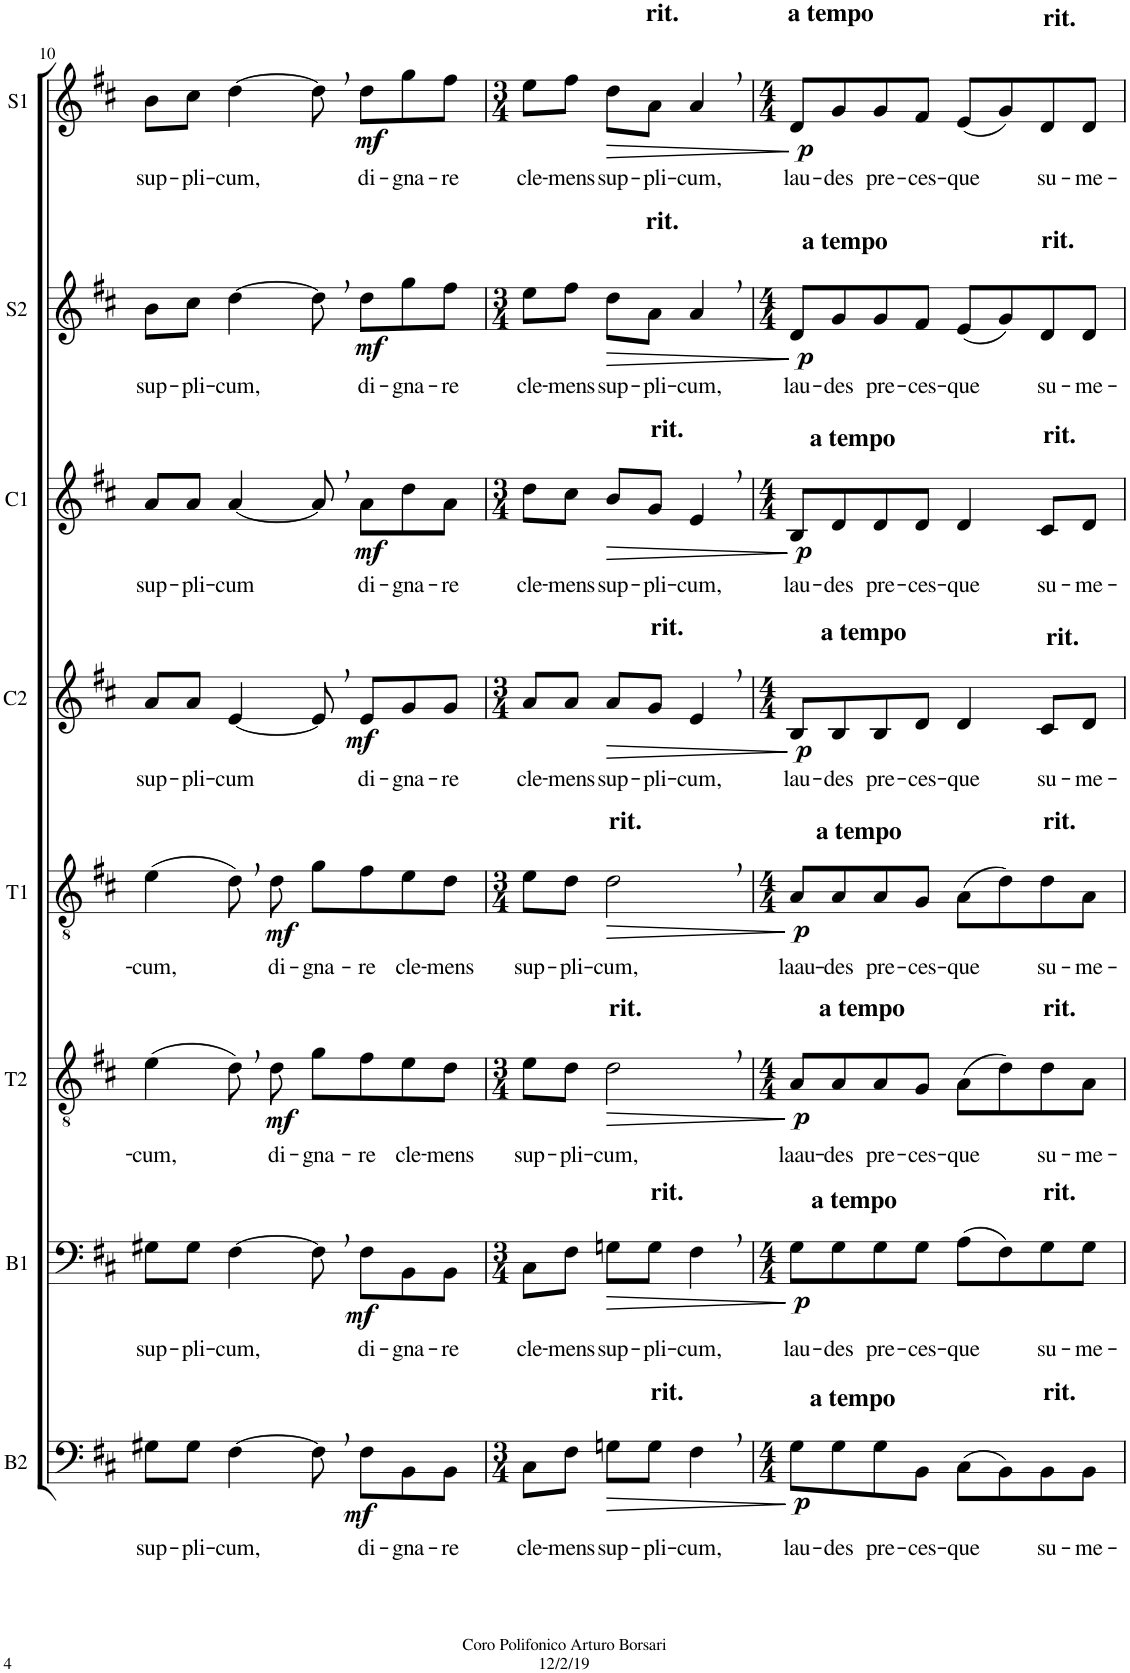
**kern	**text	**dynam	**kern	**text	**dynam	**kern	**text	**dynam	**kern	**text	**dynam	**kern	**text	**dynam	**kern	**text	**dynam	**kern	**text	**dynam	**kern	**text	**dynam
*part8	*part8	*part8	*part7	*part7	*part7	*part6	*part6	*part6	*part5	*part5	*part5	*part4	*part4	*part4	*part3	*part3	*part3	*part2	*part2	*part2	*part1	*part1	*part1
*staff8	*staff8	*staff8	*staff7	*staff7	*staff7	*staff6	*staff6	*staff6	*staff5	*staff5	*staff5	*staff4	*staff4	*staff4	*staff3	*staff3	*staff3	*staff2	*staff2	*staff2	*staff1	*staff1	*staff1
*I"Bassi II	*	*	*I"Bassi I	*	*	*I"Tenori II	*	*	*I"Tenori I	*	*	*I"Contralti II	*	*	*I"Contralti I	*	*	*I"Soprani II	*	*	*I"Soprani I	*	*
*I'B2	*	*	*I'B1	*	*	*I'T2	*	*	*I'T1	*	*	*I'C2	*	*	*I'C1	*	*	*I'S2	*	*	*I'S1	*	*
!!LO:PB:g=z
*clefF4	*	*	*clefF4	*	*	*clefGv2	*	*	*clefGv2	*	*	*clefG2	*	*	*clefG2	*	*	*clefG2	*	*	*clefG2	*	*
*	*	*	*	*	*	*	*	*	*	*	*	*	*	*	*	*	*	*Trd1c2	*	*	*Trd1c2	*	*
*k[f#c#]	*	*	*k[f#c#]	*	*	*k[f#c#]	*	*	*k[f#c#]	*	*	*k[f#c#]	*	*	*k[f#c#]	*	*	*k[f#c#]	*	*	*k[f#c#]	*	*
*D:	*	*	*D:	*	*	*D:	*	*	*D:	*	*	*D:	*	*	*D:	*	*	*D:	*	*	*D:	*	*
*M4/4	*	*	*M4/4	*	*	*M4/4	*	*	*M4/4	*	*	*M4/4	*	*	*M4/4	*	*	*M4/4	*	*	*M4/4	*	*
=10	=10	=10	=10	=10	=10	=10	=10	=10	=10	=10	=10	=10	=10	=10	=10	=10	=10	=10	=10	=10	=10	=10	=10
!	!LO:LY:b	!	!	!LO:LY:b	!	!	!LO:LY:b	!	!	!LO:LY:b	!	!	!LO:LY:b	!	!	!LO:LY:b	!	!	!LO:LY:b	!	!	!LO:LY:b	!
8G#X\L	sup-	.	8G#X\L	sup-	.	(4e\	-cum,	.	(4e\	-cum,	.	8a/L	sup-	.	8a/L	sup-	.	8b\L	sup-	.	8b\L	sup-	.
!	!LO:LY:b	!	!	!LO:LY:b	!	!	!	!	!	!	!	!	!LO:LY:b	!	!	!LO:LY:b	!	!	!LO:LY:b	!	!	!LO:LY:b	!
8G#\J	-pli-	.	8G#\J	-pli-	.	.	.	.	.	.	.	8a/J	-pli-	.	8a/J	-pli-	.	8cc#\J	-pli-	.	8cc#\J	-pli-	.
!	!LO:LY:b	!	!	!LO:LY:b	!	!	!	!	!	!	!	!	!LO:LY:b	!	!	!LO:LY:b	!	!	!LO:LY:b	!	!	!LO:LY:b	!
[4F#\	-cum,	.	[4F#\	-cum,	.	8d,\)	.	.	8d,\)	.	.	[4e/	-cum	.	[4a/	-cum	.	[4dd\	-cum,	.	[4dd\	-cum,	.
!	!	!	!	!	!	!	!LO:LY:b	!LO:DY:b	!	!LO:LY:b	!LO:DY:b	!	!	!	!	!	!	!	!	!	!	!	!
.	.	.	.	.	.	8d\	di-	mf	8d\	di-	mf	.	.	.	.	.	.	.	.	.	.	.	.
!	!	!	!	!	!	!	!LO:LY:b	!	!	!LO:LY:b	!	!	!	!	!	!	!	!	!	!	!	!	!
8F#,\]	.	.	8F#,\]	.	.	8g\L	-gna-	.	8g\L	-gna-	.	8e,/]	.	.	8a,/]	.	.	8dd,\]	.	.	8dd,\]	.	.
!	!LO:LY:b	!LO:DY:b	!	!LO:LY:b	!LO:DY:b	!	!LO:LY:b	!	!	!LO:LY:b	!	!	!LO:LY:b	!LO:DY:b	!	!LO:LY:b	!LO:DY:b	!	!LO:LY:b	!LO:DY:b	!	!LO:LY:b	!LO:DY:b
8F#\L	di-	mf	8F#\L	di-	mf	8f#\	-re	.	8f#\	-re	.	8e/L	di-	mf	8a\L	di-	mf	8dd\L	di-	mf	8dd\L	di-	mf
!	!LO:LY:b	!	!	!LO:LY:b	!	!	!LO:LY:b	!	!	!LO:LY:b	!	!	!LO:LY:b	!	!	!LO:LY:b	!	!	!LO:LY:b	!	!	!LO:LY:b	!
8BB\	-gna-	.	8BB\	-gna-	.	8e\	cle-	.	8e\	cle-	.	8g/	-gna-	.	8dd\	-gna-	.	8gg\	-gna-	.	8gg\	-gna-	.
!	!LO:LY:b	!	!	!LO:LY:b	!	!	!LO:LY:b	!	!	!LO:LY:b	!	!	!LO:LY:b	!	!	!LO:LY:b	!	!	!LO:LY:b	!	!	!LO:LY:b	!
8BB\J	-re	.	8BB\J	-re	.	8d\J	-mens	.	8d\J	-mens	.	8g/J	-re	.	8a\J	-re	.	8ff#\J	-re	.	8ff#\J	-re	.
=11	=11	=11	=11	=11	=11	=11	=11	=11	=11	=11	=11	=11	=11	=11	=11	=11	=11	=11	=11	=11	=11	=11	=11
*M3/4	*	*	*M3/4	*	*	*M3/4	*	*	*M3/4	*	*	*M3/4	*	*	*M3/4	*	*	*M3/4	*	*	*M3/4	*	*
!	!LO:LY:b	!	!	!LO:LY:b	!	!	!LO:LY:b	!	!	!LO:LY:b	!	!	!LO:LY:b	!	!	!LO:LY:b	!	!	!LO:LY:b	!	!	!LO:LY:b	!
8C#\L	cle-	.	8C#\L	cle-	.	8e\L	sup-	.	8e\L	sup-	.	8a/L	cle-	.	8dd\L	cle-	.	8ee\L	cle-	.	8ee\L	cle-	.
!	!LO:LY:b	!	!	!LO:LY:b	!	!	!LO:LY:b	!	!	!LO:LY:b	!	!	!LO:LY:b	!	!	!LO:LY:b	!	!	!LO:LY:b	!	!	!LO:LY:b	!
8F#\J	-mens	.	8F#\J	-mens	.	8d\J	-pli-	.	8d\J	-pli-	.	8a/J	-mens	.	8cc#\J	-mens	.	8ff#\J	-mens	.	8ff#\J	-mens	.
!	!	!	!	!	!	!	!	!	!LO:TX:a:B:t=rit.	!	!	!	!	!	!	!	!	!	!	!	!	!	!
!	!	!	!	!	!	!LO:TX:a:B:t=rit.	!	!	!	!	!	!	!	!	!	!	!	!	!	!	!	!	!
!	!LO:LY:b	!LO:HP:b	!	!LO:LY:b	!LO:HP:b	!	!LO:LY:b	!LO:HP:b	!	!LO:LY:b	!LO:HP:b	!	!LO:LY:b	!LO:HP:b	!	!LO:LY:b	!LO:HP:b	!	!LO:LY:b	!LO:HP:b	!	!LO:LY:b	!LO:HP:b
8Gn\L	sup-	>	8Gn\L	sup-	>	2d,\	-cum,	>	2d,\	-cum,	>	8a/L	sup-	>	8b/L	sup-	>	8dd\L	sup-	>	8dd\L	sup-	>
!	!	!	!	!	!	!	!	!	!	!	!	!	!	!	!	!	!	!	!	!	!LO:TX:a:B:t=rit.	!	!
!	!	!	!	!	!	!	!	!	!	!	!	!	!	!	!	!	!	!LO:TX:a:B:t=rit.	!	!	!	!	!
!	!	!	!	!	!	!	!	!	!	!	!	!	!	!	!LO:TX:a:B:t=rit.	!	!	!	!	!	!	!	!
!	!	!	!	!	!	!	!	!	!	!	!	!LO:TX:a:B:t=rit.	!	!	!	!	!	!	!	!	!	!	!
!	!	!	!LO:TX:a:B:t=rit.	!	!	!	!	!	!	!	!	!	!	!	!	!	!	!	!	!	!	!	!
!LO:TX:a:B:t=rit.	!	!	!	!	!	!	!	!	!	!	!	!	!	!	!	!	!	!	!	!	!	!	!
!	!LO:LY:b	!	!	!LO:LY:b	!	!	!	!	!	!	!	!	!LO:LY:b	!	!	!LO:LY:b	!	!	!LO:LY:b	!	!	!LO:LY:b	!
8G\J	-pli-	.	8G\J	-pli-	.	.	.	.	.	.	.	8g/J	-pli-	.	8g/J	-pli-	.	8a\J	-pli-	.	8a\J	-pli-	.
!	!LO:LY:b	!	!	!LO:LY:b	!	!	!	!	!	!	!	!	!LO:LY:b	!	!	!LO:LY:b	!	!	!LO:LY:b	!	!	!LO:LY:b	!
4F#,\	-cum,	.	4F#,\	-cum,	.	.	.	.	.	.	.	4e,/	-cum,	.	4e,/	-cum,	.	4a,/	-cum,	.	4a,/	-cum,	.
.	.	]	.	.	]	.	.	]	.	.	]	.	.	]	.	.	]	.	.	]	.	.	]
=12	=12	=12	=12	=12	=12	=12	=12	=12	=12	=12	=12	=12	=12	=12	=12	=12	=12	=12	=12	=12	=12	=12	=12
*M4/4	*	*	*M4/4	*	*	*M4/4	*	*	*M4/4	*	*	*M4/4	*	*	*M4/4	*	*	*M4/4	*	*	*M4/4	*	*
!	!	!	!	!	!	!	!	!	!	!	!	!	!	!	!	!	!	!	!	!	!LO:TX:a:B:t=a tempo	!	!
!	!	!	!	!	!	!	!	!	!	!	!	!	!	!	!	!	!	!LO:TX:a:B:t=a tempo	!	!	!	!	!
!	!	!	!	!	!	!	!	!	!	!	!	!	!	!	!LO:TX:a:B:t=a tempo	!	!	!	!	!	!	!	!
!	!	!	!	!	!	!	!	!	!	!	!	!LO:TX:a:B:t=a tempo	!	!	!	!	!	!	!	!	!	!	!
!	!	!	!	!	!	!	!	!	!LO:TX:a:B:t=a tempo	!	!	!	!	!	!	!	!	!	!	!	!	!	!
!	!	!	!	!	!	!LO:TX:a:B:t=a tempo	!	!	!	!	!	!	!	!	!	!	!	!	!	!	!	!	!
!	!	!	!LO:TX:a:B:t=a tempo	!	!	!	!	!	!	!	!	!	!	!	!	!	!	!	!	!	!	!	!
!LO:TX:a:B:t=a tempo	!	!	!	!	!	!	!	!	!	!	!	!	!	!	!	!	!	!	!	!	!	!	!
!	!LO:LY:b	!LO:DY:b	!	!LO:LY:b	!LO:DY:b	!	!LO:LY:b	!LO:DY:b	!	!LO:LY:b	!LO:DY:b	!	!LO:LY:b	!LO:DY:b	!	!LO:LY:b	!LO:DY:b	!	!LO:LY:b	!LO:DY:b	!	!LO:LY:b	!LO:DY:b
8G\L	lau-	p	8G\L	lau-	p	8A/L	laau-	p	8A/L	laau-	p	8B/L	lau-	p	8B/L	lau-	p	8d/L	lau-	p	8d/L	lau-	p
!	!LO:LY:b	!	!	!LO:LY:b	!	!	!LO:LY:b	!	!	!LO:LY:b	!	!	!LO:LY:b	!	!	!LO:LY:b	!	!	!LO:LY:b	!	!	!LO:LY:b	!
8G\	-des	.	8G\	-des	.	8A/	-des	.	8A/	-des	.	8B/	-des	.	8d/	-des	.	8g/	-des	.	8g/	-des	.
!	!LO:LY:b	!	!	!LO:LY:b	!	!	!LO:LY:b	!	!	!LO:LY:b	!	!	!LO:LY:b	!	!	!LO:LY:b	!	!	!LO:LY:b	!	!	!LO:LY:b	!
8G\	pre-	.	8G\	pre-	.	8A/	pre-	.	8A/	pre-	.	8B/	pre-	.	8d/	pre-	.	8g/	pre-	.	8g/	pre-	.
!	!LO:LY:b	!	!	!LO:LY:b	!	!	!LO:LY:b	!	!	!LO:LY:b	!	!	!LO:LY:b	!	!	!LO:LY:b	!	!	!LO:LY:b	!	!	!LO:LY:b	!
8BB\J	-ces-	.	8G\J	-ces-	.	8G/J	-ces-	.	8G/J	-ces-	.	8d/J	-ces-	.	8d/J	-ces-	.	8f#/J	-ces-	.	8f#/J	-ces-	.
!	!LO:LY:b	!	!	!LO:LY:b	!	!	!LO:LY:b	!	!	!LO:LY:b	!	!	!LO:LY:b	!	!	!LO:LY:b	!	!	!LO:LY:b	!	!	!LO:LY:b	!
(8C#\L	-que	.	(8A\L	-que	.	(8A\L	-que	.	(8A\L	-que	.	4d/	-que	.	4d/	-que	.	(8e/L	-que	.	(8e/L	-que	.
8BB\)	.	.	8F#\)	.	.	8d\)	.	.	8d\)	.	.	.	.	.	.	.	.	8g/)	.	.	8g/)	.	.
!	!	!	!	!	!	!	!	!	!	!	!	!	!	!	!	!	!	!	!	!	!LO:TX:a:B:t=rit.	!	!
!	!	!	!	!	!	!	!	!	!	!	!	!	!	!	!	!	!	!LO:TX:a:B:t=rit.	!	!	!	!	!
!	!	!	!	!	!	!	!	!	!	!	!	!	!	!	!LO:TX:a:B:t=rit.	!	!	!	!	!	!	!	!
!	!	!	!	!	!	!	!	!	!	!	!	!LO:TX:a:B:t=rit.	!	!	!	!	!	!	!	!	!	!	!
!	!	!	!	!	!	!	!	!	!LO:TX:a:B:t=rit.	!	!	!	!	!	!	!	!	!	!	!	!	!	!
!	!	!	!	!	!	!LO:TX:a:B:t=rit.	!	!	!	!	!	!	!	!	!	!	!	!	!	!	!	!	!
!	!	!	!LO:TX:a:B:t=rit.	!	!	!	!	!	!	!	!	!	!	!	!	!	!	!	!	!	!	!	!
!LO:TX:a:B:t=rit.	!	!	!	!	!	!	!	!	!	!	!	!	!	!	!	!	!	!	!	!	!	!	!
!	!LO:LY:b	!	!	!LO:LY:b	!	!	!LO:LY:b	!	!	!LO:LY:b	!	!	!LO:LY:b	!	!	!LO:LY:b	!	!	!LO:LY:b	!	!	!LO:LY:b	!
8BB\	su-	.	8G\	su-	.	8d\	su-	.	8d\	su-	.	8c#/L	su-	.	8c#/L	su-	.	8d/	su-	.	8d/	su-	.
!	!LO:LY:b	!	!	!LO:LY:b	!	!	!LO:LY:b	!	!	!LO:LY:b	!	!	!LO:LY:b	!	!	!LO:LY:b	!	!	!LO:LY:b	!	!	!LO:LY:b	!
8BB\J	-me-	.	8G\J	-me-	.	8A\J	-me-	.	8A\J	-me-	.	8d/J	-me-	.	8d/J	-me-	.	8d/J	-me-	.	8d/J	-me-	.
=	=	=	=	=	=	=	=	=	=	=	=	=	=	=	=	=	=	=	=	=	=	=	=
*-	*-	*-	*-	*-	*-	*-	*-	*-	*-	*-	*-	*-	*-	*-	*-	*-	*-	*-	*-	*-	*-	*-	*-
